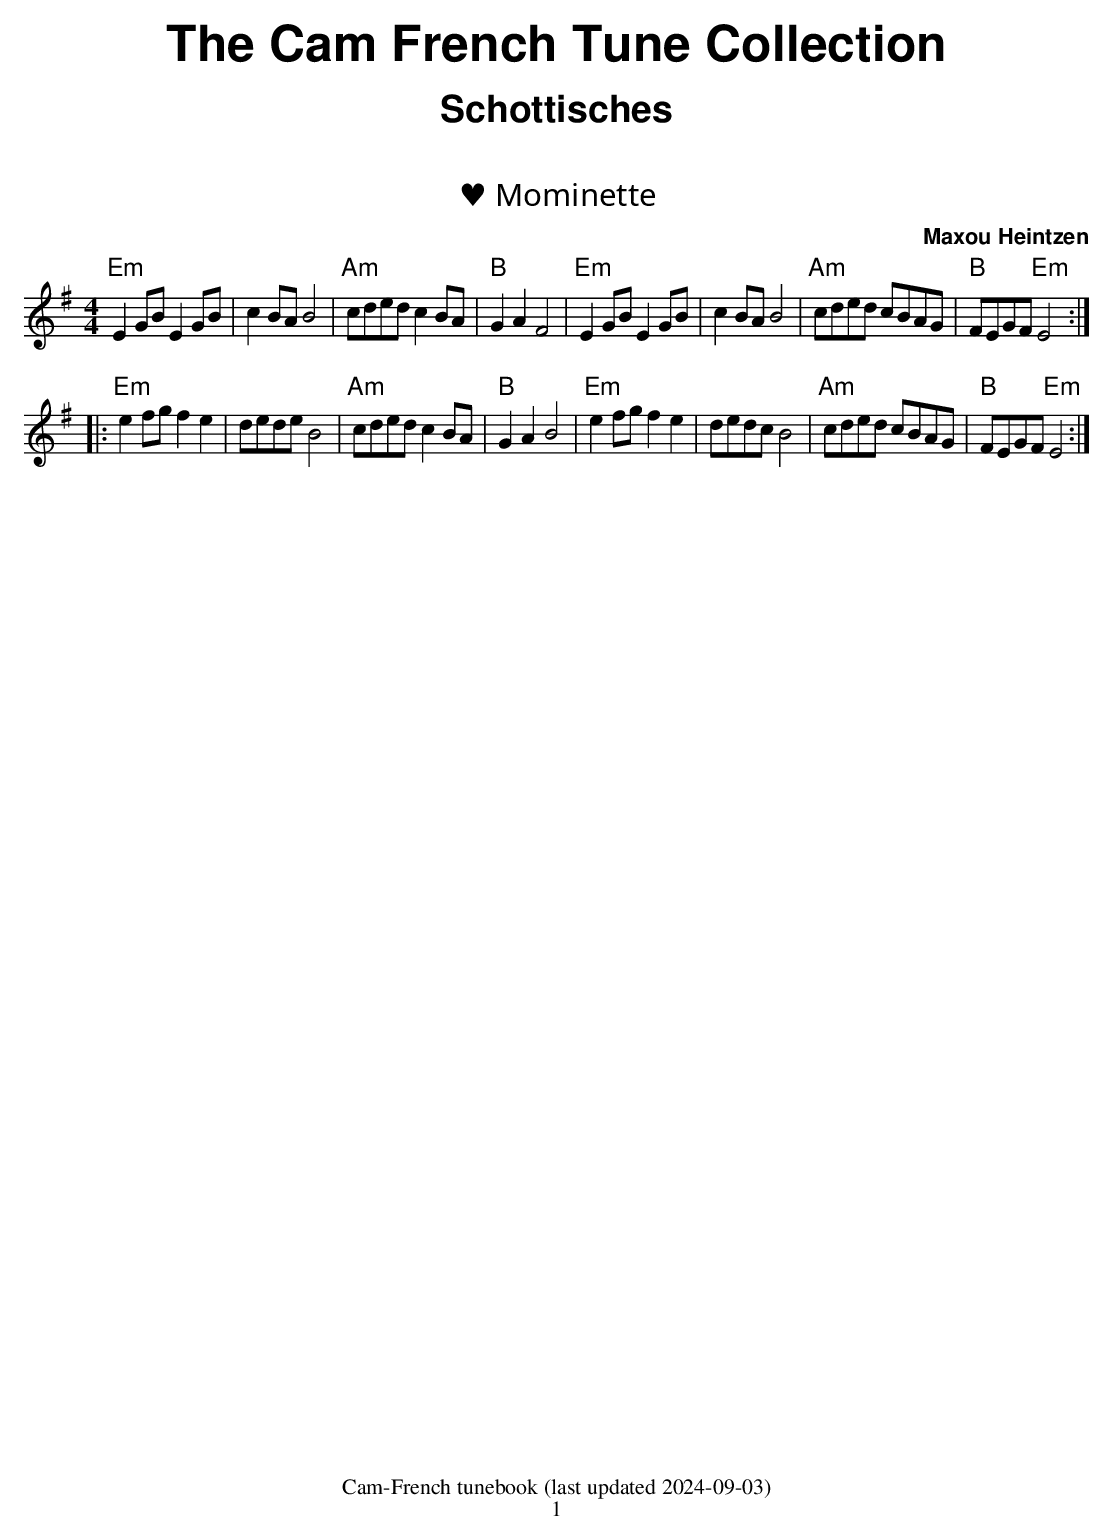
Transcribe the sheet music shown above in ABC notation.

X:1
T:♥ Mominette
C:Maxou Heintzen
M:4/4
L:1/4
K:Em
"Em"EG/2B/2 EG/2B/2|cB/2A/2 B2|"Am"c/2d/2e/2d/2 cB/2A/2|"B"GA F2| \
"Em"EG/2B/2 EG/2B/2|cB/2A/2 B2|"Am"c/2d/2e/2d/2 c/2B/2A/2G/2|"B"F/2E/2G/2F/2 "Em"E2:|
|:"Em"ef/2g/2 fe|d/2e/2d/2e/2 B2|"Am"c/2d/2e/2d/2 cB/2A/2|"B"GA B2| \
"Em"ef/2g/2 fe|d/2e/2d/2c/2 B2|"Am"c/2d/2e/2d/2 c/2B/2A/2G/2|"B"F/2E/2G/2F/2 "Em"E2:|
